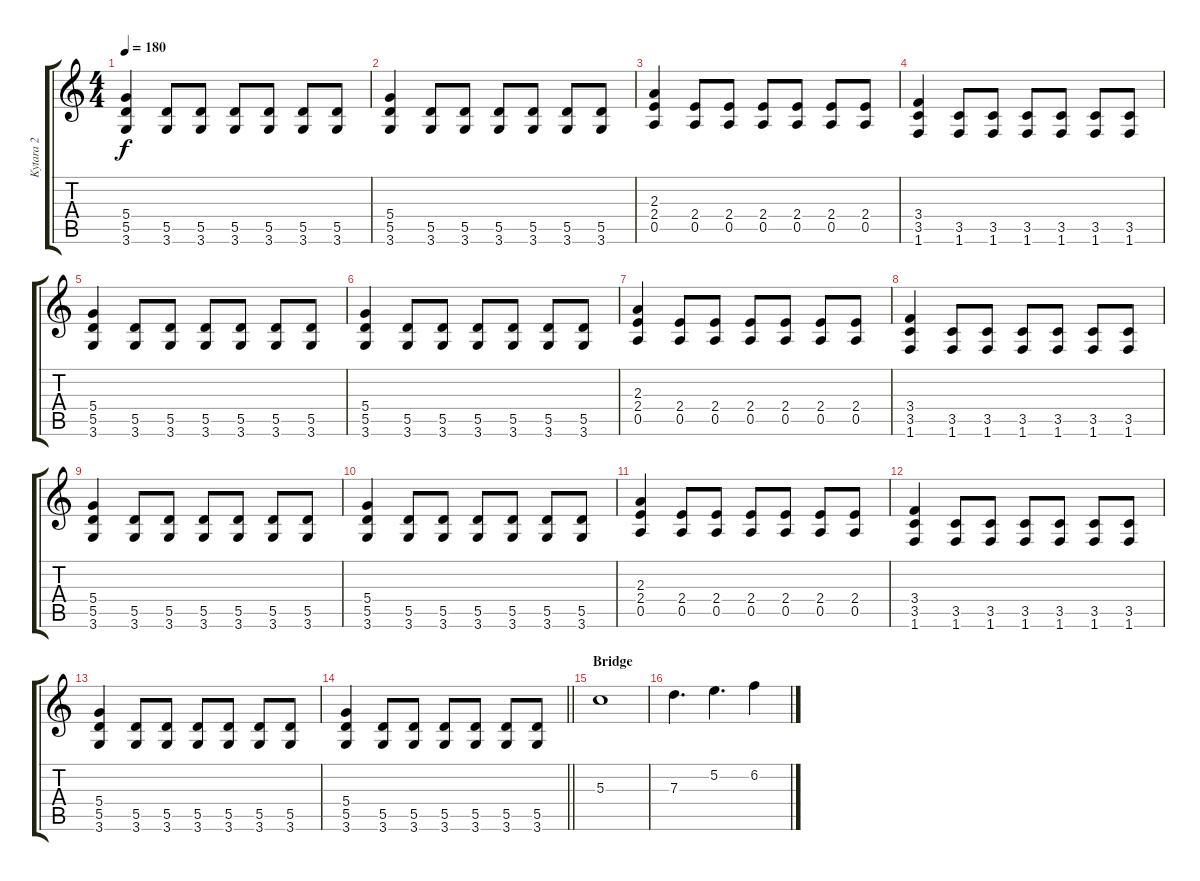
\track ("Kytara 2 " "Kytara 2 ") {instrument distortionguitar}
\staff {score tabs}
\tuning (E4 B3 G3 D3 A2 E2) {hide}
\ts (4 4)
\tempo 180
\clef g2
\ks c
(5.4 5.5 3.6).4{dy f} (5.5 3.6).8 (5.5 3.6).8 (5.5 3.6).8 (5.5 3.6).8 (5.5 3.6).8 (5.5 3.6).8 |
(5.4 5.5 3.6).4 (5.5 3.6).8 (5.5 3.6).8 (5.5 3.6).8 (5.5 3.6).8 (5.5 3.6).8 (5.5 3.6).8 |
(2.3 2.4 0.5).4 (2.4 0.5).8 (2.4 0.5).8 (2.4 0.5).8 (2.4 0.5).8 (2.4 0.5).8 (2.4 0.5).8 |
(3.4 3.5 1.6).4 (3.5 1.6).8 (3.5 1.6).8 (3.5 1.6).8 (3.5 1.6).8 (3.5 1.6).8 (3.5 1.6).8 |
(5.4 5.5 3.6).4 (5.5 3.6).8 (5.5 3.6).8 (5.5 3.6).8 (5.5 3.6).8 (5.5 3.6).8 (5.5 3.6).8 |
(5.4 5.5 3.6).4 (5.5 3.6).8 (5.5 3.6).8 (5.5 3.6).8 (5.5 3.6).8 (5.5 3.6).8 (5.5 3.6).8 |
(2.3 2.4 0.5).4 (2.4 0.5).8 (2.4 0.5).8 (2.4 0.5).8 (2.4 0.5).8 (2.4 0.5).8 (2.4 0.5).8 |
(3.4 3.5 1.6).4 (3.5 1.6).8 (3.5 1.6).8 (3.5 1.6).8 (3.5 1.6).8 (3.5 1.6).8 (3.5 1.6).8 |
(5.4 5.5 3.6).4 (5.5 3.6).8 (5.5 3.6).8 (5.5 3.6).8 (5.5 3.6).8 (5.5 3.6).8 (5.5 3.6).8 |
(5.4 5.5 3.6).4 (5.5 3.6).8 (5.5 3.6).8 (5.5 3.6).8 (5.5 3.6).8 (5.5 3.6).8 (5.5 3.6).8 |
(2.3 2.4 0.5).4 (2.4 0.5).8 (2.4 0.5).8 (2.4 0.5).8 (2.4 0.5).8 (2.4 0.5).8 (2.4 0.5).8 |
(3.4 3.5 1.6).4 (3.5 1.6).8 (3.5 1.6).8 (3.5 1.6).8 (3.5 1.6).8 (3.5 1.6).8 (3.5 1.6).8 |
(5.4 5.5 3.6).4 (5.5 3.6).8 (5.5 3.6).8 (5.5 3.6).8 (5.5 3.6).8 (5.5 3.6).8 (5.5 3.6).8 |
\barLineRight lightlight
(5.4 5.5 3.6).4 (5.5 3.6).8 (5.5 3.6).8 (5.5 3.6).8 (5.5 3.6).8 (5.5 3.6).8 (5.5 3.6).8 |
\section ("" "Bridge")
5.3.1 |
7.3.4{d} 5.2.4{d} 6.2.4
